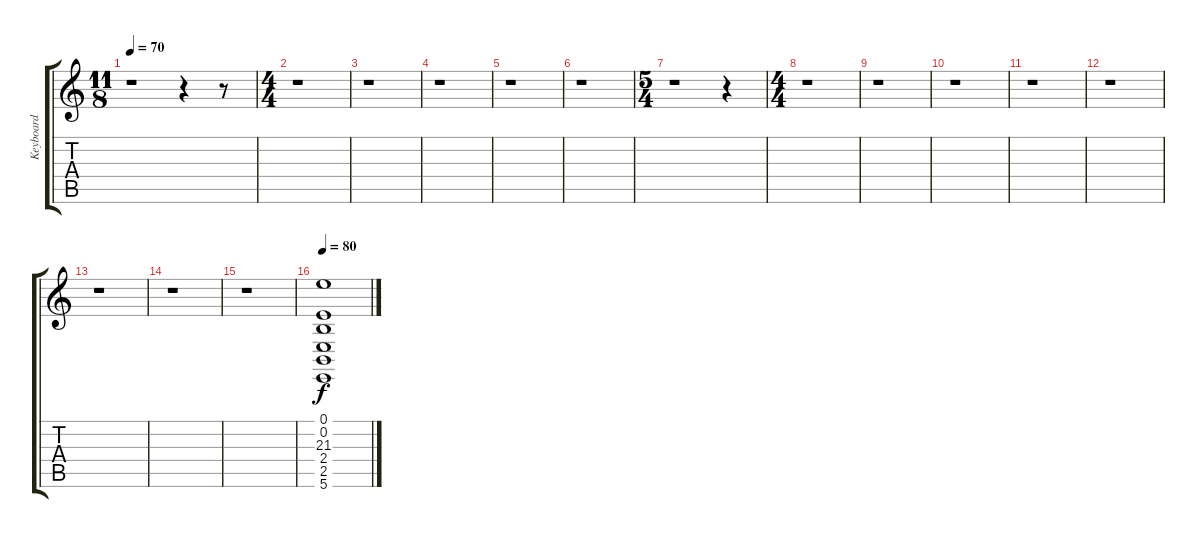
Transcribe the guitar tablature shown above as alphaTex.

\track ("Keyboard" "Keyboard") {instrument stringensemble1}
\staff {score tabs}
\tuning (E4 B3 G3 D3 A2 B1) {hide}
\ts (11 8)
\tempo 70
\clef g2
\ks c
r.1{dy f} r.4 r.8 |
\ts (4 4)
r.1 |
r.1 |
r.1 |
r.1 |
r.1 |
\ts (5 4)
r.1 r.4 |
\ts (4 4)
r.1 |
r.1 |
r.1 |
r.1 |
r.1 |
r.1 |
r.1 |
r.1 |
\tempo 80
(0.1 0.2 21.3 2.4 2.5 5.6).1{volume 9}
